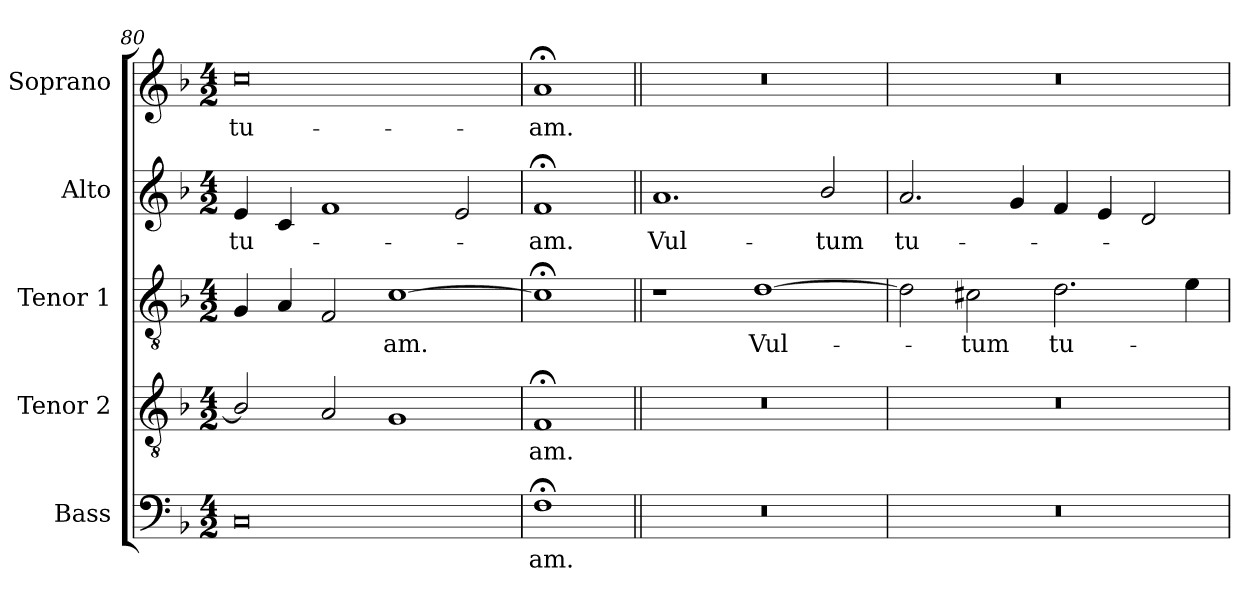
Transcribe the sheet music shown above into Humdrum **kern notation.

**kern	**text	**kern	**text	**kern	**text	**kern	**text	**kern	**text
*part5	*part5	*part4	*part4	*part3	*part3	*part2	*part2	*part1	*part1
*staff5	*staff5	*staff4	*staff4	*staff3	*staff3	*staff2	*staff2	*staff1	*staff1
*I"Bass	*	*I"Tenor 2	*	*I"Tenor 1	*	*I"Alto	*	*I"Soprano	*
*I'B.	*	*I'T2.	*	*I'T1.	*	*I'A.	*	*I'S.	*
*clefF4	*	*clefGv2	*	*clefGv2	*	*clefG2	*	*clefG2	*
*	*	*ITrd7c12	*	*ITrd7c12	*	*	*	*	*
*k[b-]	*	*k[b-]	*	*k[b-]	*	*k[b-]	*	*k[b-]	*
*F:	*	*F:	*	*F:	*	*F:	*	*F:	*
*M4/2	*	*M4/2	*	*M4/2	*	*M4/2	*	*M4/2	*
=80	=80	=80	=80	=80	=80	=80	=80	=80	=80
!	!	!	!	!	!	!	!LO:LY:b:color=#000000	!	!
!	!	!	!	!	!	!	!	!	!LO:LY:b:color=#000000
0Ci	.	2BB-i/]	.	4GGi/	.	4ei/	tu-	0cci	tu-
.	.	.	.	4AAi/	.	4ci/	.	.	.
.	.	2AAi/	.	2FFi/	.	1fi	.	.	.
!	!	!	!	!	!LO:LY:b:color=#000000	!	!	!	!
.	.	1GGi	.	[1Ci	-am.	.	.	.	.
.	.	.	.	.	.	2ei/	.	.	.
=81	=81	=81	=81	=81	=81	=81	=81	=81	=81
!	!LO:LY:b:color=#000000	!	!	!	!	!	!	!	!
!	!	!	!LO:LY:b:color=#000000	!	!	!	!	!	!
!	!	!	!	!	!	!	!LO:LY:b:color=#000000	!	!
!	!	!	!	!	!	!	!	!	!LO:LY:b:color=#000000
1F;i	-am.	1FF;i	-am.	1C;i]	.	1f;i	-am.	1a;i	-am.
!!LO:PB:g=z
=82||	=82||	=82||	=82||	=82||	=82||	=82||	=82||	=82||	=82||
!LO:N:vis=1	!	!LO:N:vis=1	!	!	!	!	!	!	!
!	!	!	!	!	!	!	!LO:LY:b:color=#000000	!LO:N:vis=1	!
0r	.	0r	.	1r	.	1.ai	Vul-	0r	.
!	!	!	!	!	!LO:LY:b:color=#000000	!	!	!	!
.	.	.	.	[1Di	Vul-	.	.	.	.
!	!	!	!	!	!	!	!LO:LY:b:color=#000000	!	!
.	.	.	.	.	.	2b-i/	-tum	.	.
=83	=83	=83	=83	=83	=83	=83	=83	=83	=83
!LO:N:vis=1	!	!LO:N:vis=1	!	!	!	!	!	!	!
!	!	!	!	!	!	!	!LO:LY:b:color=#000000	!LO:N:vis=1	!
0r	.	0r	.	2Di\]	.	2.ai/	tu-	0r	.
!	!	!	!	!	!LO:LY:b:color=#000000	!	!	!	!
.	.	.	.	2C#Xi\	-tum	.	.	.	.
.	.	.	.	.	.	4gi/	.	.	.
!	!	!	!	!	!LO:LY:b:color=#000000	!	!	!	!
.	.	.	.	2.Di\	tu-	4fi/	.	.	.
.	.	.	.	.	.	4ei/	.	.	.
.	.	.	.	.	.	2di/	.	.	.
.	.	.	.	4Ei\	.	.	.	.	.
=	=	=	=	=	=	=	=	=	=
*-	*-	*-	*-	*-	*-	*-	*-	*-	*-
